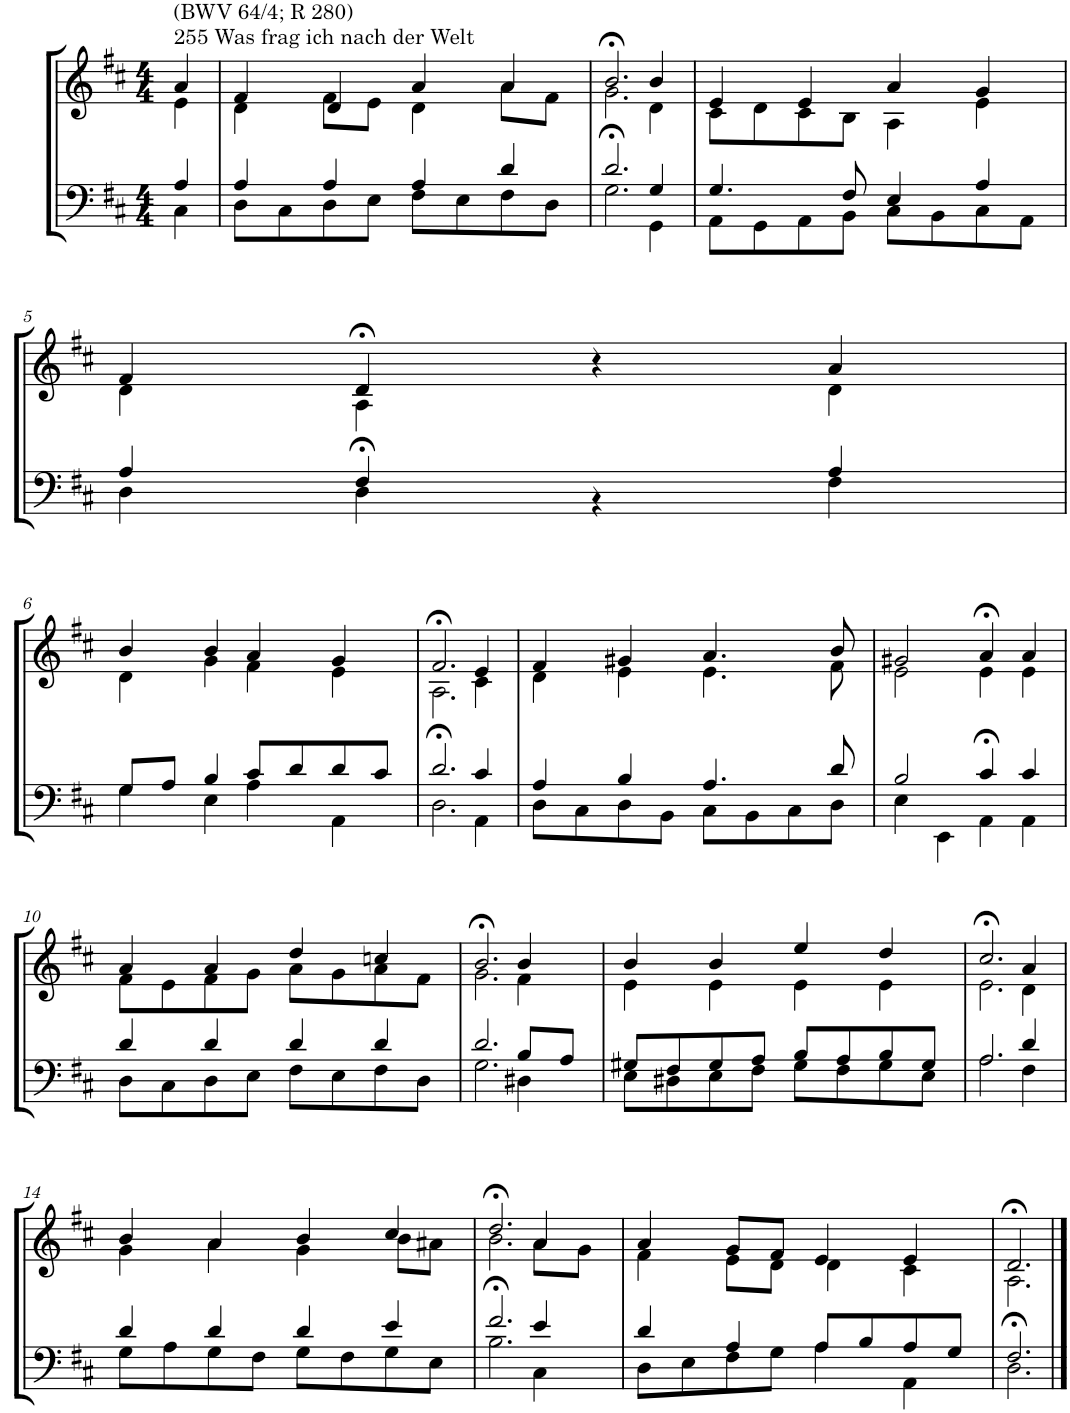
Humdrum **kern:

**kern	**kern
*part2	*part1
*staff2	*staff1
*I"Tenor/Baß	*I"Sopran/Alt
*clefF4	*clefG2
*k[f#c#]	*k[f#c#]
*M4/4	*M4/4
=1	=1
*^	*^
!	!	!LO:TX:a:t=255 Was frag ich nach der Welt	!
!	!	!LO:TX:a:t=(BWV 64/4; R 280)	!
4A/	4C#\	4a/	4e\
=2	=2	=2	=2
4A/	8D\L	4f#/	4d\
.	8C#\	.	.
4A/	8D\	4d/	8f#\L
.	8E\J	.	8e\J
4A/	8F#\L	4a/	4d\
.	8E\	.	.
4d/	8F#\	4a/	8a\L
.	8D\J	.	8f#\J
=3	=3	=3	=3
2.d/	2.G>\	2.b>/	2.g\
4G/	4GG\	4b/	4d\
=4	=4	=4	=4
4.G/	8AA\L	4e/	8c#\L
.	8GG\	.	8d\
.	8AA\	4e/	8c#\
8F#/	8BB\J	.	8B\J
4E/	8C#\L	4a/	4A\
.	8BB\	.	.
4A/	8C#\	4g/	4e\
.	8AA\J	.	.
!!LO:LB:g=z	!!
=5	=5	=5	=5
4A/	4D\	4f#/	4d\
4F#/	4D>\	4d>/	4A\
4ryy	4r	4r	4ryy
4A/	4F#\	4a/	4d\
!!LO:LB:g=z	!!
=6	=6	=6	=6
8G/L	4G\	4b/	4d\
8A/J	.	.	.
4B/	4E\	4b/	4g\
8c#/L	4A\	4a/	4f#\
8d/	.	.	.
8d/	4AA\	4g/	4e\
8c#/J	.	.	.
=7	=7	=7	=7
2.d/	2.D>\	2.f#>/	2.A\
4c#/	4AA\	4e/	4c#\
=8	=8	=8	=8
4A/	8D\L	4f#/	4d\
.	8C#\	.	.
4B/	8D\	4g#X/	4e\
.	8BB\J	.	.
4.A/	8C#\L	4.a/	4.e\
.	8BB\	.	.
.	8C#\	.	.
8d/	8D\J	8b/	8f#\
=9	=9	=9	=9
2B/	4E\	2g#X/	2e\
.	4EE\	.	.
4c#/	4AA>\	4a>/	4e\
4c#/	4AA\	4a/	4e\
!!LO:LB:g=z	!!
=10	=10	=10	=10
4d/	8D\L	4a/	8f#\L
.	8C#\	.	8e\
4d/	8D\	4a/	8f#\
.	8E\J	.	8g\J
4d/	8F#\L	4dd/	8a\L
.	8E\	.	8g\
4d/	8F#\	4ccn/	8a\
.	8D\J	.	8f#\J
=11	=11	=11	=11
2.d/	2.G\	2.b>/	2.g\
8B/L	4D#X\	4b/	4f#\
8A/J	.	.	.
=12	=12	=12	=12
8G#X/L	8E\L	4b/	4e\
8F#/	8D#X\	.	.
8G#/	8E\	4b/	4e\
8A/J	8F#\J	.	.
8B/L	8G#\L	4ee/	4e\
8A/	8F#\	.	.
8B/	8G#\	4dd/	4e\
8G#/J	8E\J	.	.
=13	=13	=13	=13
2.A/	2.A\	2.cc#>/	2.e\
4d/	4F#\	4a/	4d\
!!LO:LB:g=z	!!
=14	=14	=14	=14
4d/	8G\L	4b/	4g\
.	8A\	.	.
4d/	8G\	4a/	4a\
.	8F#\J	.	.
4d/	8G\L	4b/	4g\
.	8F#\	.	.
4e/	8G\	4cc#/	8b\L
.	8E\J	.	8a#X\J
=15	=15	=15	=15
2.f#/	2.B>\	2.dd>/	2.b\
4e/	4C#\	4a/	8a\L
.	.	.	8g\J
=16	=16	=16	=16
4d/	8D\L	4a/	4f#\
.	8E\	.	.
4A/	8F#\	8g/L	8e\L
.	8G\J	8f#/J	8d\J
8A/L	4A\	4e/	4d\
8B/	.	.	.
8A/	4AA\	4e/	4c#\
8G/J	.	.	.
=17	=17	=17	=17
2.F#/	2.D>\	2.d>/	2.A\
*v	*v	*	*
*	*v	*v
==	==
*-	*-
